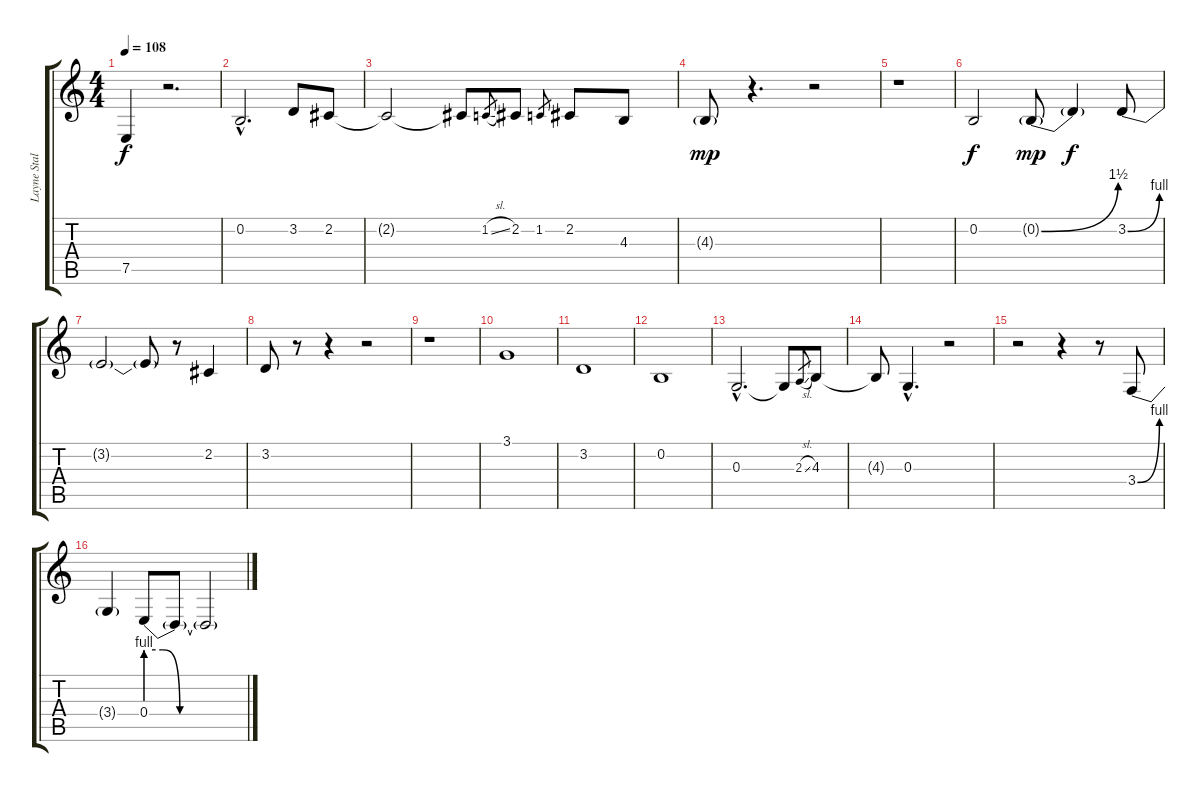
\track ("Layne Staley- Vocals" "Layne Stal") {instrument lead2sawtooth}
\staff {score tabs}
\tuning (E4 B3 G3 D3 A2 E2) {hide}
\ts (4 4)
\tempo 108
\clef g2
\ks c
7.5{t}.4{dy f} r.2{d} |
0.2{hac}.2{d} 3.2.8 2.2.8 |
2.2{t}.2 2.2{t}.8 1.2{sl}.8{gr} 2.2.8 1.2.8{gr} 2.2.8 4.3.8 |
4.3{g}.8{dy mp} r.4{d} r.2 |
r.1 |
0.2.2{dy f} 0.2{be (bend 0 0 60 6) g}.8{dy mp} 0.2{t}.4{dy f} 3.2{be (bend 0 0 60 4)}.8 |
3.2{t}.2 3.2{t}.8 r.8 2.2.4 |
3.2.8 r.8 r.4 r.2 |
r.1 |
3.1.1 |
3.2.1 |
0.2.1 |
0.3{hac}.2{d} 0.3{t}.8 2.3{sl}.8{gr} 4.3.8 |
4.3{t}.8 0.3{hac}.4{d} r.2 |
r.2 r.4 r.8 3.4{be (bend 0 0 60 4)}.8 |
3.4{t}.4 0.4{be (custom 0 4 10 4 20 0 40 0 60 0)}.8 0.4{t}.8 0.4{t}.2
